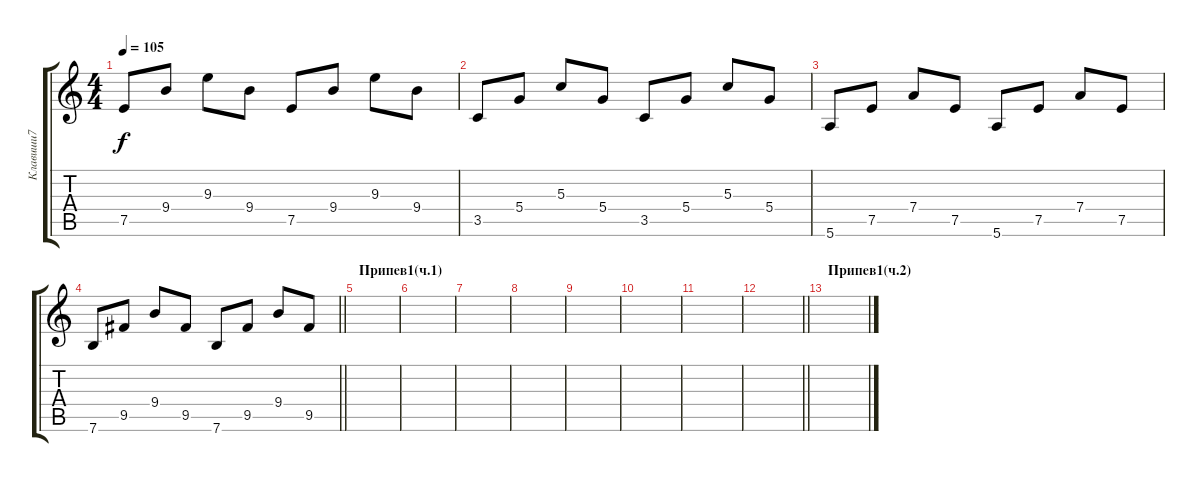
\track ("Клавиши7" "Клавиши7") {instrument contrabass}
\staff {score tabs}
\tuning (E4 B3 G3 D3 A2 E2) {hide}
\ts (4 4)
\tempo 105
\clef g2
\ks c
7.5.8{dy f} 9.4.8 9.3.8 9.4.8 7.5.8 9.4.8 9.3.8 9.4.8 |
3.5.8 5.4.8 5.3.8 5.4.8 3.5.8 5.4.8 5.3.8 5.4.8 |
5.6.8 7.5.8 7.4.8 7.5.8 5.6.8 7.5.8 7.4.8 7.5.8 |
\barLineRight lightlight
7.6.8 9.5.8 9.4.8 9.5.8 7.6.8 9.5.8 9.4.8 9.5.8 |
\section ("" "Припев1(ч.1)")
|
|
|
|
|
|
|
\barLineRight lightlight
|
\section ("" "Припев1(ч.2)")
